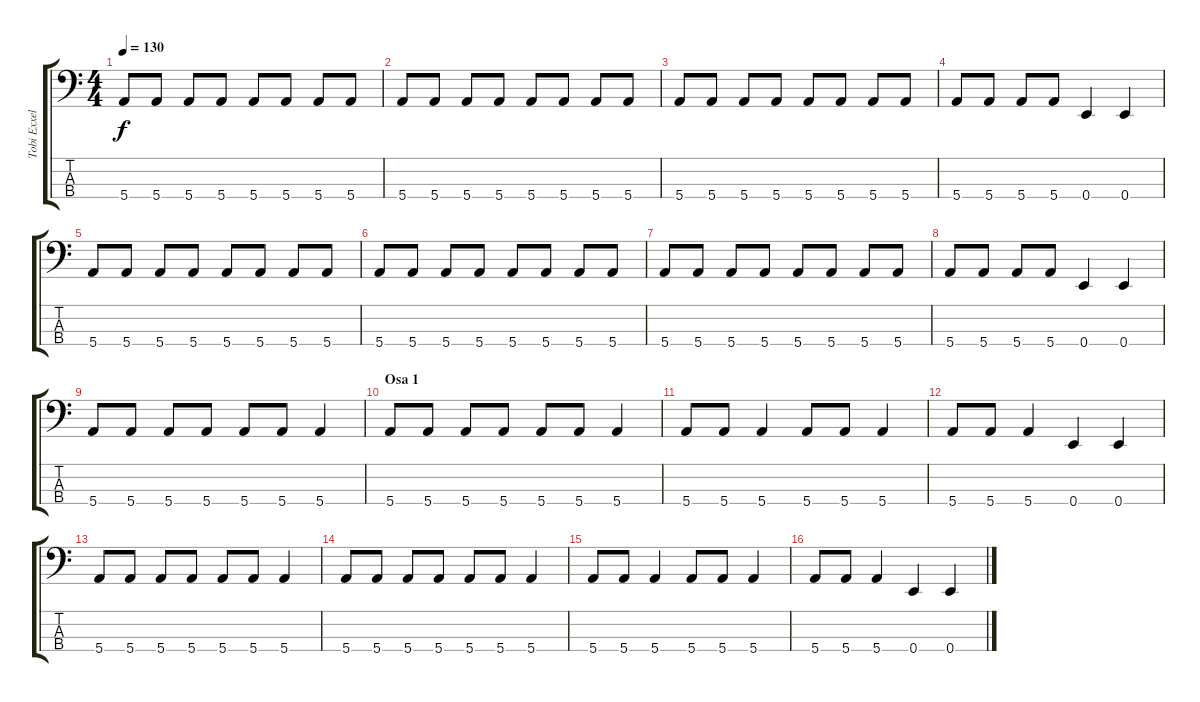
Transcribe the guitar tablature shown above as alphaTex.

\track ("Tobi Exxel" "Tobi Exxel") {instrument electricbasspick}
\staff {score tabs}
\tuning (G2 D2 A1 E1) {hide}
\ts (4 4)
\tempo 130
\clef f4
\ks c
5.4.8{dy f} 5.4.8 5.4.8 5.4.8 5.4.8 5.4.8 5.4.8 5.4.8 |
5.4.8 5.4.8 5.4.8 5.4.8 5.4.8 5.4.8 5.4.8 5.4.8 |
5.4.8 5.4.8 5.4.8 5.4.8 5.4.8 5.4.8 5.4.8 5.4.8 |
5.4.8 5.4.8 5.4.8 5.4.8 0.4.4 0.4.4 |
5.4.8 5.4.8 5.4.8 5.4.8 5.4.8 5.4.8 5.4.8 5.4.8 |
5.4.8 5.4.8 5.4.8 5.4.8 5.4.8 5.4.8 5.4.8 5.4.8 |
5.4.8 5.4.8 5.4.8 5.4.8 5.4.8 5.4.8 5.4.8 5.4.8 |
5.4.8 5.4.8 5.4.8 5.4.8 0.4.4 0.4.4 |
5.4.8 5.4.8 5.4.8 5.4.8 5.4.8 5.4.8 5.4.4 |
\section ("" "Osa 1")
5.4.8 5.4.8 5.4.8 5.4.8 5.4.8 5.4.8 5.4.4 |
5.4.8 5.4.8 5.4.4 5.4.8 5.4.8 5.4.4 |
5.4.8 5.4.8 5.4.4 0.4.4 0.4.4 |
5.4.8 5.4.8 5.4.8 5.4.8 5.4.8 5.4.8 5.4.4 |
5.4.8 5.4.8 5.4.8 5.4.8 5.4.8 5.4.8 5.4.4 |
5.4.8 5.4.8 5.4.4 5.4.8 5.4.8 5.4.4 |
5.4.8 5.4.8 5.4.4 0.4.4 0.4.4
